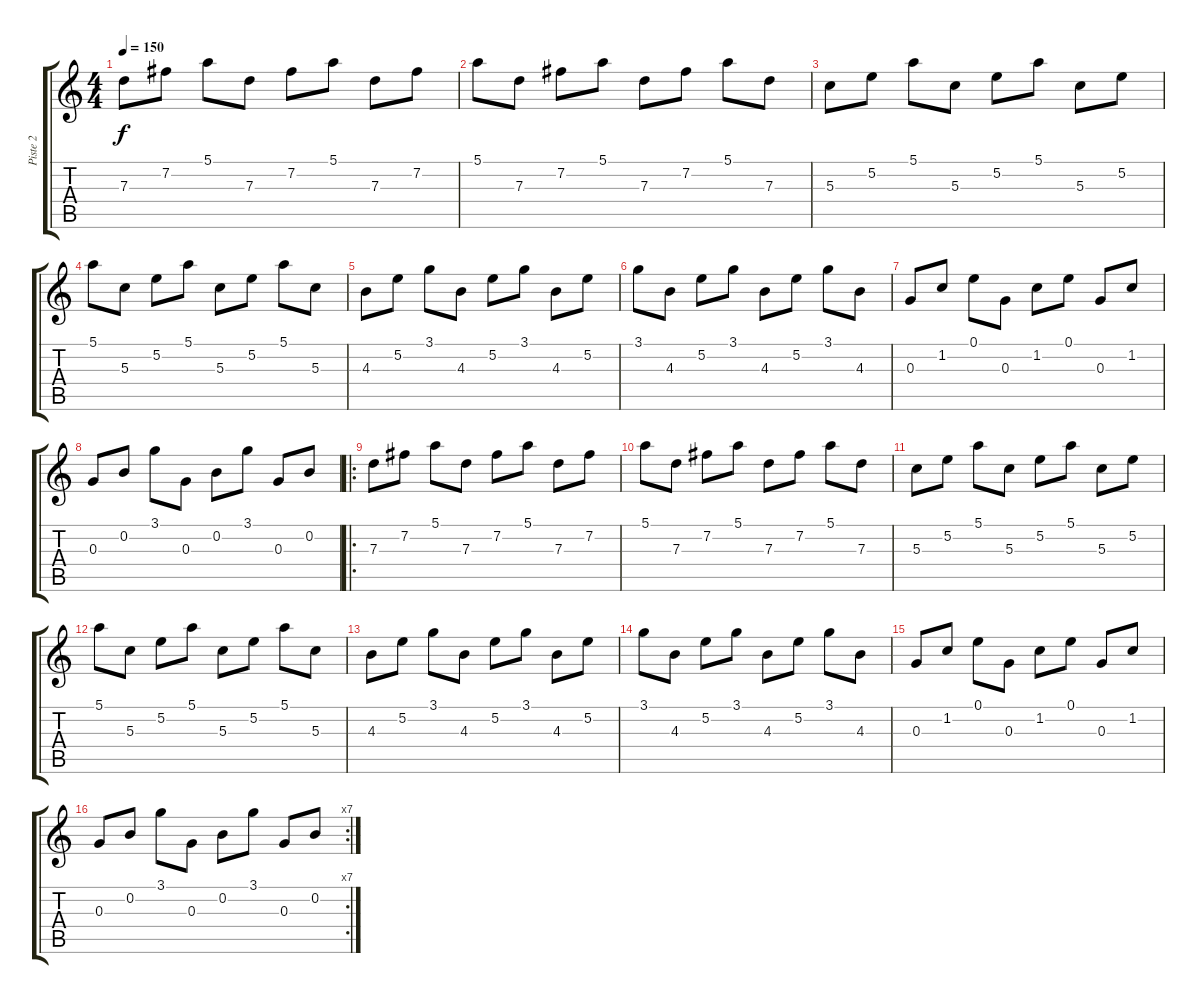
\track ("Piste 2" "Piste 2") {instrument acousticguitarsteel}
\staff {score tabs}
\tuning (E4 B3 G3 D3 A2 E2) {hide}
\ts (4 4)
\tempo 150
\clef g2
\ks c
7.3.8{dy f instrument acousticguitarsteel} 7.2.8 5.1.8 7.3.8 7.2.8 5.1.8 7.3.8 7.2.8 |
5.1.8 7.3.8 7.2.8 5.1.8 7.3.8 7.2.8 5.1.8 7.3.8 |
5.3.8 5.2.8 5.1.8 5.3.8 5.2.8 5.1.8 5.3.8 5.2.8 |
5.1.8 5.3.8 5.2.8 5.1.8 5.3.8 5.2.8 5.1.8 5.3.8 |
4.3.8 5.2.8 3.1.8 4.3.8 5.2.8 3.1.8 4.3.8 5.2.8 |
3.1.8 4.3.8 5.2.8 3.1.8 4.3.8 5.2.8 3.1.8 4.3.8 |
0.3.8 1.2.8 0.1.8 0.3.8 1.2.8 0.1.8 0.3.8 1.2.8 |
0.3.8 0.2.8 3.1.8 0.3.8 0.2.8 3.1.8 0.3.8 0.2.8 |
\ro
7.3.8 7.2.8 5.1.8 7.3.8 7.2.8 5.1.8 7.3.8 7.2.8 |
5.1.8 7.3.8 7.2.8 5.1.8 7.3.8 7.2.8 5.1.8 7.3.8 |
5.3.8 5.2.8 5.1.8 5.3.8 5.2.8 5.1.8 5.3.8 5.2.8 |
5.1.8 5.3.8 5.2.8 5.1.8 5.3.8 5.2.8 5.1.8 5.3.8 |
4.3.8 5.2.8 3.1.8 4.3.8 5.2.8 3.1.8 4.3.8 5.2.8 |
3.1.8 4.3.8 5.2.8 3.1.8 4.3.8 5.2.8 3.1.8 4.3.8 |
0.3.8 1.2.8 0.1.8 0.3.8 1.2.8 0.1.8 0.3.8 1.2.8 |
\rc 7
0.3.8 0.2.8 3.1.8 0.3.8 0.2.8 3.1.8 0.3.8 0.2.8
